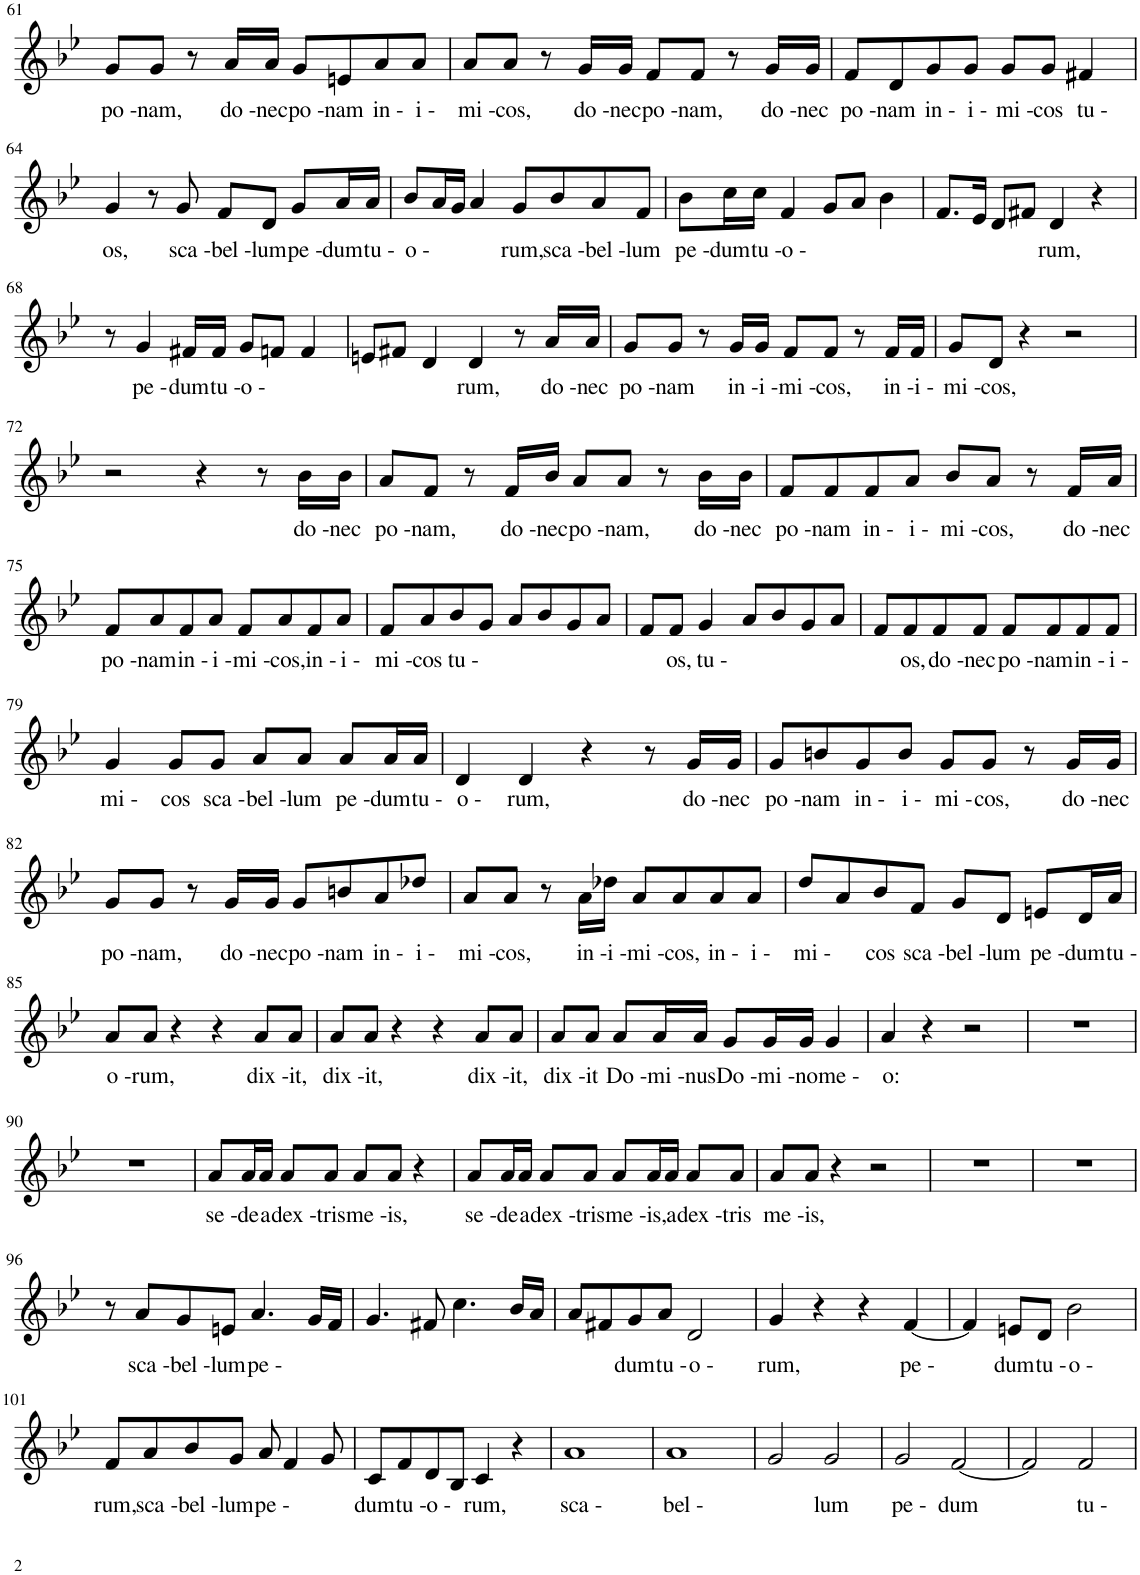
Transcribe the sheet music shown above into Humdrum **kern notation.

**kern	**text
*part1	*part1
*staff1	*staff1
*I"Alto, Alto	*
*I'A.	*
!!LO:PB:g=z
*clefG2	*
*k[b-e-]	*
*M4/4	*
=61	=61
!	!LO:LY:b
8g/L	po -
!	!LO:LY:b
8g/J	nam,
8r	.
!	!LO:LY:b
16a/LL	do -
!	!LO:LY:b
16a/JJ	nec
!	!LO:LY:b
8g/L	po -
!	!LO:LY:b
8en/	nam
!	!LO:LY:b
8a/	in -
!	!LO:LY:b
8a/J	i -
=62	=62
!	!LO:LY:b
8a/L	mi -
!	!LO:LY:b
8a/J	cos,
8r	.
!	!LO:LY:b
16g/LL	do -
!	!LO:LY:b
16g/JJ	nec
!	!LO:LY:b
8f/L	po -
!	!LO:LY:b
8f/J	nam,
8r	.
!	!LO:LY:b
16g/LL	do -
!	!LO:LY:b
16g/JJ	nec
=63	=63
!	!LO:LY:b
8f/L	po -
!	!LO:LY:b
8d/	nam
!	!LO:LY:b
8g/	in -
!	!LO:LY:b
8g/J	i -
!	!LO:LY:b
8g/L	mi -
!	!LO:LY:b
8g/J	cos
!	!LO:LY:b
4f#X/	tu -
!!LO:LB:g=z
=64	=64
!	!LO:LY:b
4g/	os,
8r	.
!	!LO:LY:b
8g/	sca -
!	!LO:LY:b
8f/L	bel -
!	!LO:LY:b
8d/J	lum
!	!LO:LY:b
8g/L	pe -
!	!LO:LY:b
16a/L	dum
!	!LO:LY:b
16a/JJ	tu -
=65	=65
!	!LO:LY:b
8b-/L	o -
16a/L	.
16g/JJ	.
4a/	.
!	!LO:LY:b
8g/L	rum,
!	!LO:LY:b
8b-/	sca -
!	!LO:LY:b
8a/	bel -
!	!LO:LY:b
8f/J	lum
=66	=66
!	!LO:LY:b
8b-\L	pe -
!	!LO:LY:b
16cc\L	dum
!	!LO:LY:b
16cc\JJ	tu -
!	!LO:LY:b
4f/	o -
8g/L	.
8a/J	.
4b-\	.
=67	=67
8.f/L	.
16e-/Jk	.
8d/L	.
8f#X/J	.
!	!LO:LY:b
4d/	rum,
4r	.
!!LO:LB:g=z
=68	=68
8r	.
!	!LO:LY:b
4g/	pe -
!	!LO:LY:b
16f#X/LL	dum
!	!LO:LY:b
16f#/JJ	tu -
!	!LO:LY:b
8g/L	o -
8fn/J	.
4f/	.
=69	=69
8en/L	.
8f#X/J	.
4d/	.
!	!LO:LY:b
4d/	rum,
8r	.
!	!LO:LY:b
16a/LL	do -
!	!LO:LY:b
16a/JJ	nec
=70	=70
!	!LO:LY:b
8g/L	po -
!	!LO:LY:b
8g/J	nam
8r	.
!	!LO:LY:b
16g/LL	in -
!	!LO:LY:b
16g/JJ	i -
!	!LO:LY:b
8f/L	mi -
!	!LO:LY:b
8f/J	cos,
8r	.
!	!LO:LY:b
16f/LL	in -
!	!LO:LY:b
16f/JJ	i -
=71	=71
!	!LO:LY:b
8g/L	mi -
!	!LO:LY:b
8d/J	cos,
4r	.
2r	.
!!LO:LB:g=z
=72	=72
2r	.
4r	.
8r	.
!	!LO:LY:b
16b-\LL	do -
!	!LO:LY:b
16b-\JJ	nec
=73	=73
!	!LO:LY:b
8a/L	po -
!	!LO:LY:b
8f/J	nam,
8r	.
!	!LO:LY:b
16f/LL	do -
!	!LO:LY:b
16b-/JJ	nec
!	!LO:LY:b
8a/L	po -
!	!LO:LY:b
8a/J	nam,
8r	.
!	!LO:LY:b
16b-\LL	do -
!	!LO:LY:b
16b-\JJ	nec
=74	=74
!	!LO:LY:b
8f/L	po -
!	!LO:LY:b
8f/	nam
!	!LO:LY:b
8f/	in -
!	!LO:LY:b
8a/J	i -
!	!LO:LY:b
8b-/L	mi -
!	!LO:LY:b
8a/J	cos,
8r	.
!	!LO:LY:b
16f/LL	do -
!	!LO:LY:b
16a/JJ	nec
!!LO:LB:g=z
=75	=75
!	!LO:LY:b
8f/L	po -
!	!LO:LY:b
8a/	nam
!	!LO:LY:b
8f/	in -
!	!LO:LY:b
8a/J	i -
!	!LO:LY:b
8f/L	mi -
!	!LO:LY:b
8a/	cos,
!	!LO:LY:b
8f/	in -
!	!LO:LY:b
8a/J	i -
=76	=76
!	!LO:LY:b
8f/L	mi -
!	!LO:LY:b
8a/	cos
!	!LO:LY:b
8b-/	tu -
8g/J	.
8a/L	.
8b-/	.
8g/	.
8a/J	.
=77	=77
8f/L	.
!	!LO:LY:b
8f/J	os,
!	!LO:LY:b
4g/	tu -
8a/L	.
8b-/	.
8g/	.
8a/J	.
=78	=78
8f/L	.
!	!LO:LY:b
8f/	os,
!	!LO:LY:b
8f/	do -
!	!LO:LY:b
8f/J	nec
!	!LO:LY:b
8f/L	po -
!	!LO:LY:b
8f/	nam
!	!LO:LY:b
8f/	in -
!	!LO:LY:b
8f/J	i -
!!LO:LB:g=z
=79	=79
!	!LO:LY:b
4g/	mi -
!	!LO:LY:b
8g/L	cos
!	!LO:LY:b
8g/J	sca -
!	!LO:LY:b
8a/L	bel -
!	!LO:LY:b
8a/J	lum
!	!LO:LY:b
8a/L	pe -
!	!LO:LY:b
16a/L	dum
!	!LO:LY:b
16a/JJ	tu -
=80	=80
!	!LO:LY:b
4d/	o -
!	!LO:LY:b
4d/	rum,
4r	.
8r	.
!	!LO:LY:b
16g/LL	do -
!	!LO:LY:b
16g/JJ	nec
=81	=81
!	!LO:LY:b
8g/L	po -
!	!LO:LY:b
8bn/	nam
!	!LO:LY:b
8g/	in -
!	!LO:LY:b
8b/J	i -
!	!LO:LY:b
8g/L	mi -
!	!LO:LY:b
8g/J	cos,
8r	.
!	!LO:LY:b
16g/LL	do -
!	!LO:LY:b
16g/JJ	nec
!!LO:LB:g=z
=82	=82
!	!LO:LY:b
8g/L	po -
!	!LO:LY:b
8g/J	nam,
8r	.
!	!LO:LY:b
16g/LL	do -
!	!LO:LY:b
16g/JJ	nec
!	!LO:LY:b
8g/L	po -
!	!LO:LY:b
8bn/	nam
!	!LO:LY:b
8a/	in -
!	!LO:LY:b
8dd-X/J	i -
=83	=83
!	!LO:LY:b
8a/L	mi -
!	!LO:LY:b
8a/J	cos,
8r	.
!	!LO:LY:b
16a\LL	in -
!	!LO:LY:b
16dd-X\JJ	i -
!	!LO:LY:b
8a/L	mi -
!	!LO:LY:b
8a/	cos,
!	!LO:LY:b
8a/	in -
!	!LO:LY:b
8a/J	i -
=84	=84
!	!LO:LY:b
8dd/L	mi -
8a/	.
!	!LO:LY:b
8b-/	cos
!	!LO:LY:b
8f/J	sca -
!	!LO:LY:b
8g/L	bel -
!	!LO:LY:b
8d/J	lum
!	!LO:LY:b
8en/L	pe -
!	!LO:LY:b
16d/L	dum
!	!LO:LY:b
16a/JJ	tu -
!!LO:LB:g=z
=85	=85
!	!LO:LY:b
8a/L	o -
!	!LO:LY:b
8a/J	rum,
4r	.
4r	.
!	!LO:LY:b
8a/L	dix -
!	!LO:LY:b
8a/J	it,
=86	=86
!	!LO:LY:b
8a/L	dix -
!	!LO:LY:b
8a/J	it,
4r	.
4r	.
!	!LO:LY:b
8a/L	dix -
!	!LO:LY:b
8a/J	it,
=87	=87
!	!LO:LY:b
8a/L	dix -
!	!LO:LY:b
8a/J	it
!	!LO:LY:b
8a/L	Do -
!	!LO:LY:b
16a/L	mi -
!	!LO:LY:b
16a/JJ	nus
!	!LO:LY:b
8g/L	Do -
!	!LO:LY:b
16g/L	mi -
!	!LO:LY:b
16g/JJ	no
!	!LO:LY:b
4g/	me -
=88	=88
!	!LO:LY:b
4a/	o:
4r	.
2r	.
=89	=89
1r	.
!!LO:LB:g=z
=90	=90
1r	.
=91	=91
!	!LO:LY:b
8a/L	se -
!	!LO:LY:b
16a/L	de
!	!LO:LY:b
16a/JJ	a
!	!LO:LY:b
8a/L	dex -
!	!LO:LY:b
8a/J	tris
!	!LO:LY:b
8a/L	me -
!	!LO:LY:b
8a/J	is,
4r	.
=92	=92
!	!LO:LY:b
8a/L	se -
!	!LO:LY:b
16a/L	de
!	!LO:LY:b
16a/JJ	a
!	!LO:LY:b
8a/L	dex -
!	!LO:LY:b
8a/J	tris
!	!LO:LY:b
8a/L	me -
!	!LO:LY:b
16a/L	is,
!	!LO:LY:b
16a/JJ	a
!	!LO:LY:b
8a/L	dex -
!	!LO:LY:b
8a/J	tris
=93	=93
!	!LO:LY:b
8a/L	me -
!	!LO:LY:b
8a/J	is,
4r	.
2r	.
=94	=94
1r	.
=95	=95
1r	.
!!LO:LB:g=z
=96	=96
8r	.
!	!LO:LY:b
8a/L	sca -
!	!LO:LY:b
8g/	bel -
!	!LO:LY:b
8en/J	lum
!	!LO:LY:b
4.a/	pe -
16g/LL	.
16f/JJ	.
=97	=97
4.g/	.
8f#X/	.
4.cc\	.
16b-/LL	.
16a/JJ	.
=98	=98
8a/L	.
8f#X/	.
!	!LO:LY:b
8g/	dum
!	!LO:LY:b
8a/J	tu -
!	!LO:LY:b
2d/	o -
=99	=99
!	!LO:LY:b
4g/	rum,
4r	.
4r	.
!	!LO:LY:b
[4f/	pe -
=100	=100
4f/]	.
!	!LO:LY:b
8en/L	dum
!	!LO:LY:b
8d/J	tu -
!	!LO:LY:b
2b-\	o -
!!LO:LB:g=z
=101	=101
!	!LO:LY:b
8f/L	rum,
!	!LO:LY:b
8a/	sca -
!	!LO:LY:b
8b-/	bel -
!	!LO:LY:b
8g/J	lum
!	!LO:LY:b
8a/	pe -
4f/	.
8g/	.
=102	=102
!	!LO:LY:b
8c/L	dum
!	!LO:LY:b
8f/	tu -
!	!LO:LY:b
8d/	o -
8B-/J	.
!	!LO:LY:b
4c/	rum,
4r	.
=103	=103
!	!LO:LY:b
1a	sca -
=104	=104
!	!LO:LY:b
1a	bel -
=105	=105
2g/	.
!	!LO:LY:b
2g/	lum
=106	=106
!	!LO:LY:b
2g/	pe -
!	!LO:LY:b
[2f/	dum
=107	=107
2f/]	.
!	!LO:LY:b
2f/	tu -
=	=
*-	*-
